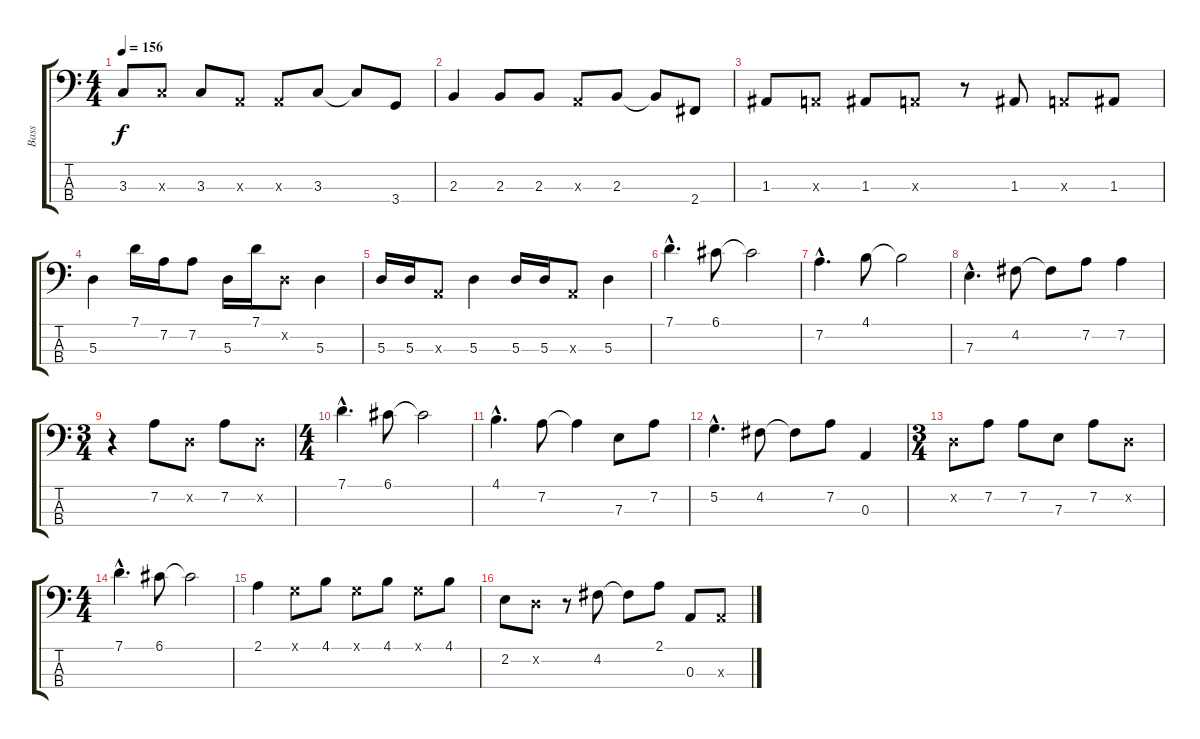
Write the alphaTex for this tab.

\track ("Bass" "Bass") {instrument electricbassfinger}
\staff {score tabs}
\tuning (G2 D2 A1 E1) {hide}
\ts (4 4)
\tempo 156
\clef f4
\ks c
3.3.8{dy f} 3.3{x}.8 3.3.8 0.3{x}.8 0.3{x}.8 3.3.8 3.3{t}.8 3.4.8 |
2.3.4 2.3.8 2.3.8 0.3{x}.8 2.3.8 2.3{t}.8 2.4.8 |
1.3.8 0.3{x}.8 1.3.8 0.3{x}.8 r.8 1.3.8 0.3{x}.8 1.3.8 |
5.3.4 7.1.16 7.2.16 7.2.8 5.3.16 7.1.16 0.2{x}.8 5.3.4 |
5.3.16 5.3.16 0.3{x}.8 5.3.4 5.3.16 5.3.16 0.3{x}.8 5.3.4 |
7.1{hac}.4{d} 6.1.8 6.1{t}.2 |
7.2{hac}.4{d} 4.1.8 4.1{t}.2 |
7.3{hac}.4{d} 4.2.8 4.2{t}.8 7.2.8 7.2.4 |
\ts (3 4)
r.4 7.2.8 0.2{x}.8 7.2.8 0.2{x}.8 |
\ts (4 4)
7.1{hac}.4{d} 6.1.8 6.1{t}.2 |
4.1{hac}.4{d} 7.2.8 7.2{t}.4 7.3.8 7.2.8 |
5.2{hac}.4{d} 4.2.8 4.2{t}.8 7.2.8 0.3.4 |
\ts (3 4)
0.2{x}.8 7.2.8 7.2.8 7.3.8 7.2.8 0.2{x}.8 |
\ts (4 4)
7.1{hac}.4{d} 6.1.8 6.1{t}.2 |
2.1.4 0.1{x}.8 4.1.8 0.1{x}.8 4.1.8 0.1{x}.8 4.1.8 |
2.2.8 0.2{x}.8 r.8 4.2.8 4.2{t}.8 2.1.8 0.3.8 0.3{x}.8
